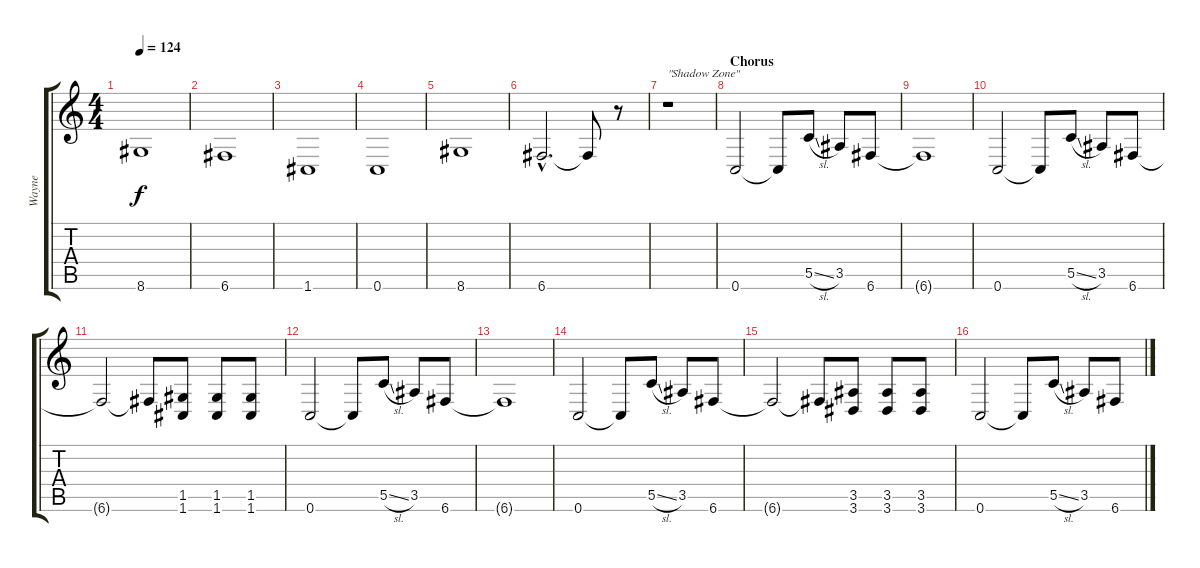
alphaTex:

\track ("Wayne" "Wayne") {instrument distortionguitar}
\staff {score tabs}
\tuning (D4 A3 F3 C3 G2 C2) {hide}
\ts (4 4)
\tempo 124
\clef g2
\ks c
8.6.1{dy f} |
6.6.1 |
1.6.1 |
0.6.1 |
8.6.1 |
6.6{hac}.2{d} 6.6{t}.8 r.8 |
\section ("" "")
r.1{txt "\"Shadow Zone\""} |
\section ("" "Chorus")
0.6.2 0.6{t}.8 5.5{sl}.8 3.5.8 6.6.8 |
6.6{t}.1 |
0.6.2 0.6{t}.8 5.5{sl}.8 3.5.8 6.6.8 |
6.6{t}.2 6.6{t}.8 (1.5 1.6).8 (1.5 1.6).8 (1.5 1.6).8 |
0.6.2 0.6{t}.8 5.5{sl}.8 3.5.8 6.6.8 |
6.6{t}.1 |
0.6.2 0.6{t}.8 5.5{sl}.8 3.5.8 6.6.8 |
6.6{t}.2 6.6{t}.8 (3.5 3.6).8 (3.5 3.6).8 (3.5 3.6).8 |
0.6.2 0.6{t}.8 5.5{sl}.8 3.5.8 6.6.8
